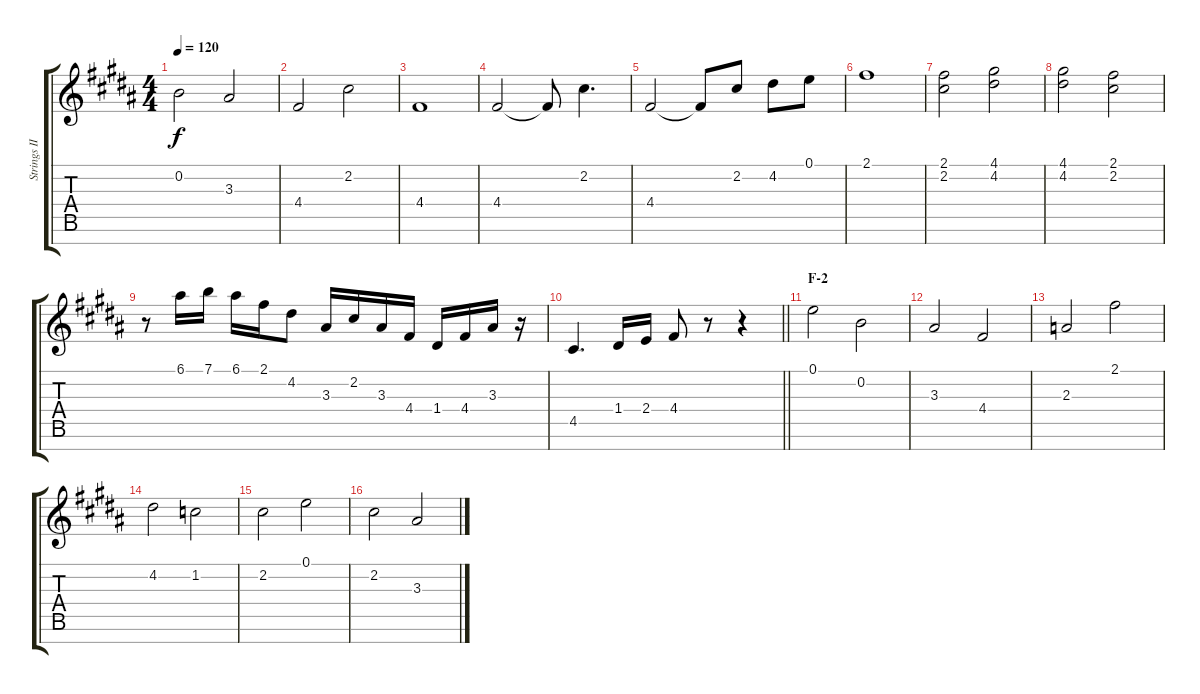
\track ("Strings II" "Strings II") {instrument stringensemble1}
\staff {score tabs}
\tuning (E5 B4 G4 D4 A3 E3 B2) {hide}
\ts (4 4)
\tempo 120
\clef g2
\ks b
0.2.2{dy f} 3.3.2 |
4.4.2 2.2.2 |
4.4.1 |
4.4.2 4.4{t}.8 2.2.4{d} |
4.4.2 4.4{t}.8 2.2.8 4.2.8 0.1.8 |
2.1.1 |
(2.1 2.2).2 (4.1 4.2).2 |
(4.1 4.2).2 (2.1 2.2).2 |
r.8 6.1.16 7.1.16 6.1.16 2.1.16 4.2.8 3.3.16 2.2.16 3.3.16 4.4.16 1.4.16 4.4.16 3.3.16 r.16 |
\barLineRight lightlight
4.5.4{d} 1.4.16 2.4.16 4.4.8 r.8 r.4 |
\section ("" "F-2")
0.1.2 0.2.2 |
3.3.2 4.4.2 |
2.3.2 2.1.2 |
4.2.2 1.2.2 |
2.2.2 0.1.2 |
2.2.2 3.3.2
